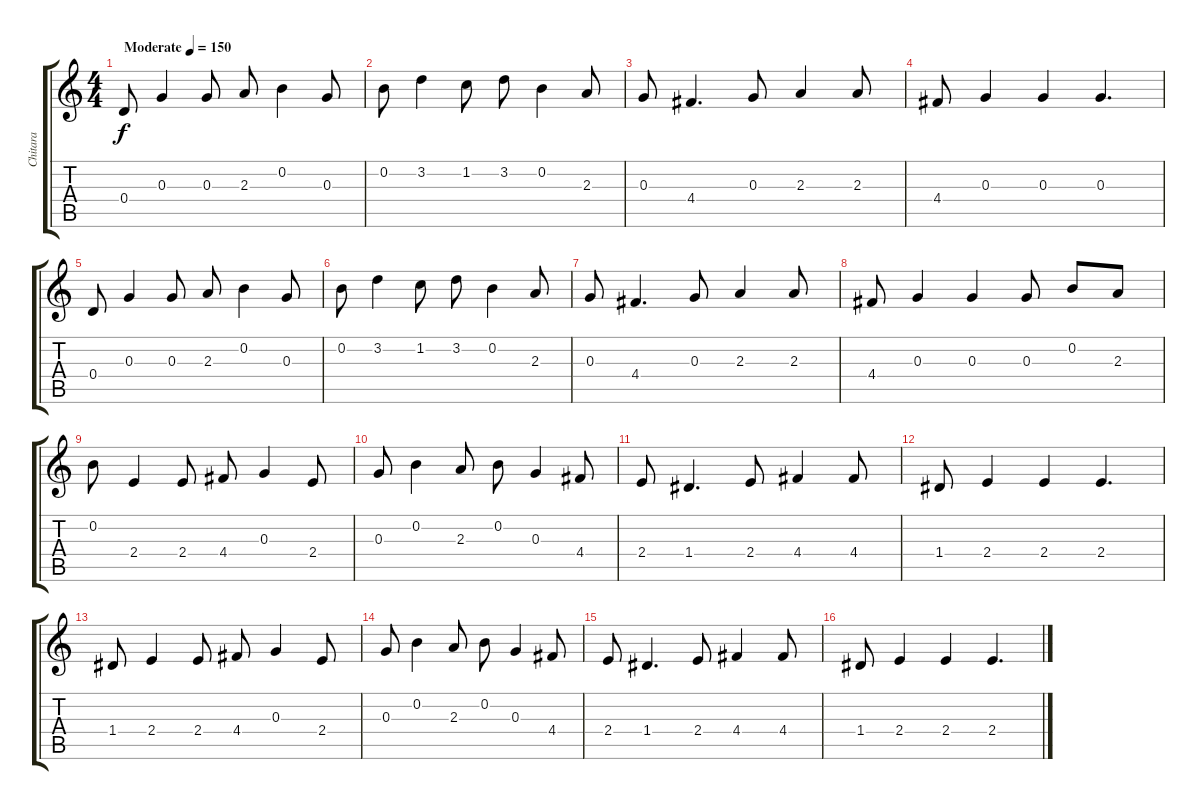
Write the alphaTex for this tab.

\track ("Chitara" "Chitara") {instrument acousticguitarsteel}
\staff {score tabs}
\tuning (E4 B3 G3 D3 A2 E2) {hide}
\ts (4 4)
\tempo (150 "Moderate")
\clef g2
\ks c
0.4.8{dy f instrument acousticguitarsteel} 0.3.4 0.3.8 2.3.8 0.2.4 0.3.8 |
0.2.8 3.2.4 1.2.8 3.2.8 0.2.4 2.3.8 |
0.3.8 4.4.4{d} 0.3.8 2.3.4 2.3.8 |
4.4.8 0.3.4 0.3.4 0.3.4{d} |
0.4.8 0.3.4 0.3.8 2.3.8 0.2.4 0.3.8 |
0.2.8 3.2.4 1.2.8 3.2.8 0.2.4 2.3.8 |
0.3.8 4.4.4{d} 0.3.8 2.3.4 2.3.8 |
4.4.8 0.3.4 0.3.4 0.3.8 0.2.8 2.3.8 |
0.2.8 2.4.4 2.4.8 4.4.8 0.3.4 2.4.8 |
0.3.8 0.2.4 2.3.8 0.2.8 0.3.4 4.4.8 |
2.4.8 1.4.4{d} 2.4.8 4.4.4 4.4.8 |
1.4.8 2.4.4 2.4.4 2.4.4{d} |
1.4.8 2.4.4 2.4.8 4.4.8 0.3.4 2.4.8 |
0.3.8 0.2.4 2.3.8 0.2.8 0.3.4 4.4.8 |
2.4.8 1.4.4{d} 2.4.8 4.4.4 4.4.8 |
1.4.8 2.4.4 2.4.4 2.4.4{d}
